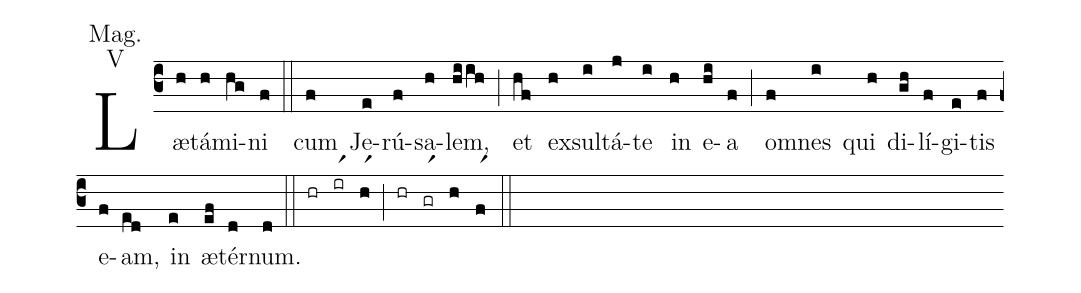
annotation: Mag.;
annotation: V;
%%
(c3) Læ(h)tá(h)mi(hg)ni(f) (::) cum(f) Je(e)rú(f)sa(h)lem,(hiih) (;) et(hf) ex(h)sul(i)tá(j)te(i) in(h) e(hi)a(f) (;) o(f)mnes(i) qui(h) di(gh)lí(f)gi(e)tis(f) e(f)am,(ed) in(e) æ(ef)tér(d)num.(d) (::) (hr)(irr1)(hr1)(;)(hr)(grr1)(h)(fr1)(::)
